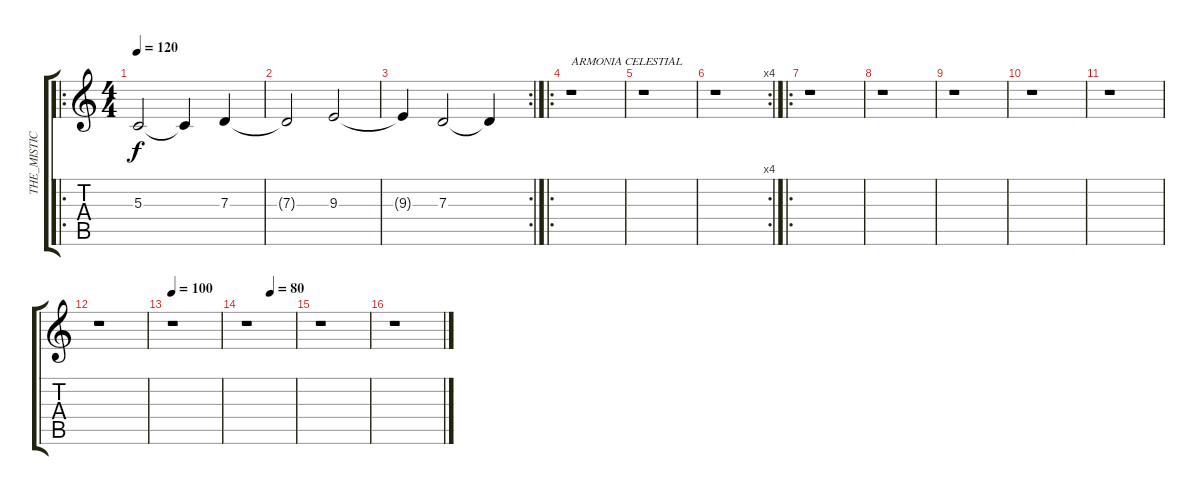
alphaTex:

\track ("THE_MISTIC_ARPA_ORCHESTRA" "THE_MISTIC") {instrument orchestralharp}
\staff {score tabs}
\tuning (E4 B3 G3 D3 A2 E2) {hide}
\ro
\ts (4 4)
\tempo 120
\clef g2
\ks c
5.3.2{dy f instrument orchestralharp} 5.3{t}.4 7.3.4 |
7.3{t}.2 9.3.2 |
\rc 2
9.3{t}.4 7.3.2 7.3{t}.4 |
\ro
r.1{txt "ARMONIA CELESTIAL"} |
r.1 |
\rc 4
r.1 |
\ro
r.1 |
r.1 |
r.1 |
r.1 |
r.1 |
r.1 |
\tempo 100
r.1 |
\tempo (80 0.5)
r.1 |
r.1 |
r.1
